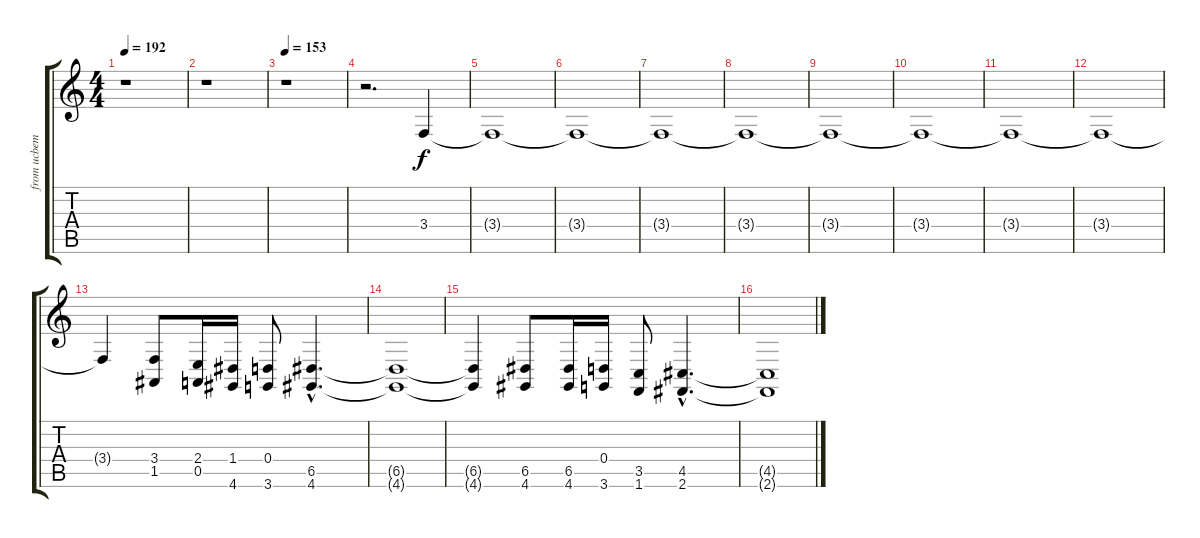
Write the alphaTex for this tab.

\track ("from ucbemine.mod" "from ucbem") {instrument stringensemble2}
\staff {score tabs}
\tuning (E4 B3 G3 D3 A2 E2) {hide}
\ts (4 4)
\tempo 192
\clef g2
\ks c
r.1{dy f instrument stringensemble2} |
r.1 |
\tempo 153
r.1 |
r.2{d} 3.4.4 |
3.4{t}.1 |
3.4{t}.1 |
3.4{t}.1 |
3.4{t}.1 |
3.4{t}.1 |
3.4{t}.1 |
3.4{t}.1 |
3.4{t}.1 |
3.4{t}.4 (3.4 1.5).8{volume 16 instrument distortionguitar} (2.4 0.5).16 (1.4 4.6).16 (0.4 3.6).8 (6.5{hac} 4.6{hac}).4{d} |
(6.5{t} 4.6{t}).1 |
(6.5{t} 4.6{t}).4 (6.5 4.6).8 (6.5 4.6).16 (0.4 3.6).16 (3.5 1.6).8 (4.5{hac} 2.6{hac}).4{d} |
(4.5{t} 2.6{t}).1
